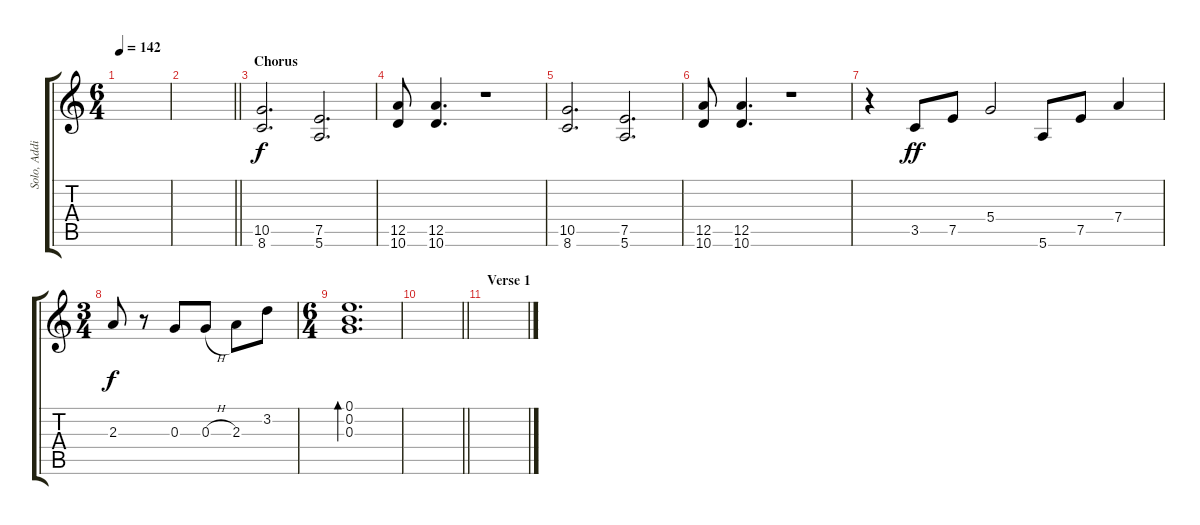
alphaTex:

\track ("Solo, Additions (tabs)Acoustic " "Solo, Addi") {instrument acousticguitarsteel}
\staff {score tabs}
\tuning (E4 B3 G3 D3 A2 E2) {hide}
\ts (6 4)
\tempo 142
\clef g2
\ks c
|
\barLineRight lightlight
|
\section ("" "Chorus")
(10.5 8.6).2{d volume 13 instrument overdrivenguitar} (7.5 5.6).2{d} |
(12.5 10.6).8 (12.5 10.6).4{d} r.1 |
(10.5 8.6).2{d} (7.5 5.6).2{d} |
(12.5 10.6).8 (12.5 10.6).4{d} r.1 |
r.4{volume 13 instrument distortionguitar} 3.5.8{dy ff} 7.5.8 5.4.2 5.6.8 7.5.8 7.4.4 |
\ts (3 4)
2.3.8{dy f} r.8 0.3.8 0.3{h}.8 2.3.8 3.2.8 |
\ts (6 4)
(0.1 0.2 0.3).1{d bd 240} |
\barLineRight lightlight
|
\section ("" "Verse 1")
